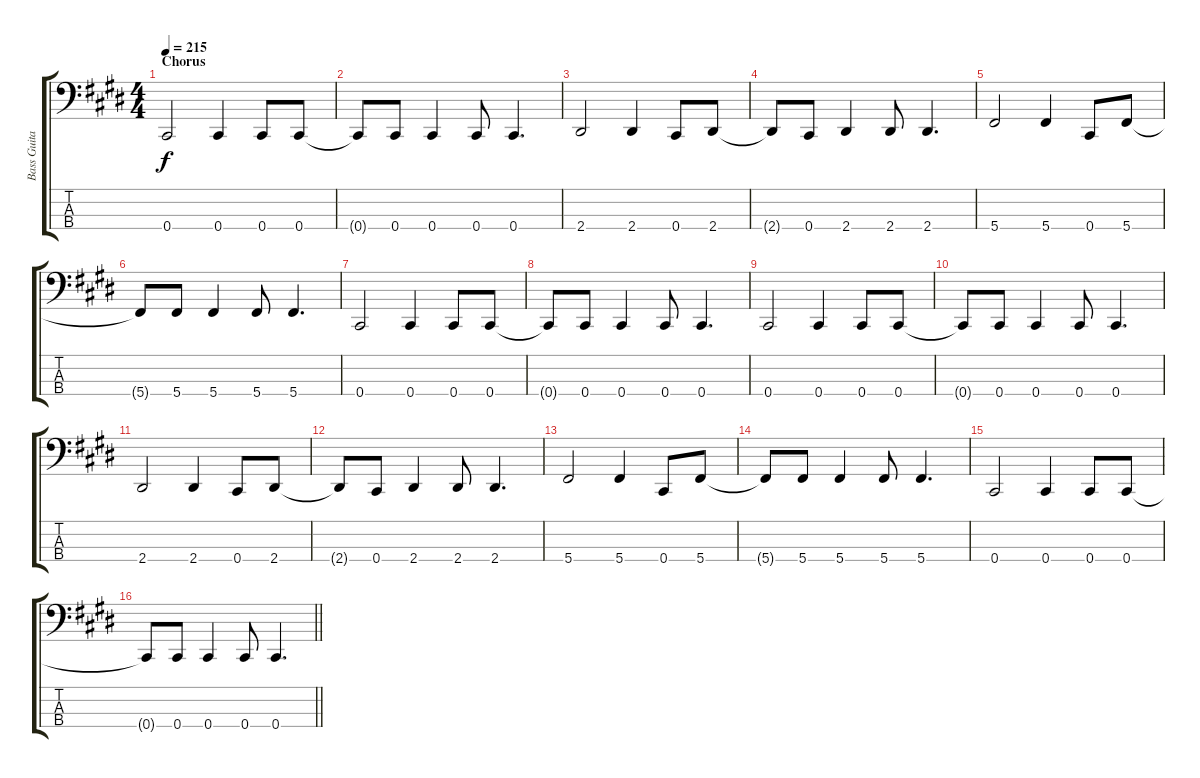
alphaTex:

\track ("Bass Guitar" "Bass Guita") {instrument electricbasspick}
\staff {score tabs}
\tuning (E2 B1 Gb1 Db1) {hide}
\ts (4 4)
\section ("" "Chorus")
\tempo 215
\clef f4
\ks e
0.4.2{dy f} 0.4.4 0.4.8 0.4.8 |
0.4{t}.8 0.4.8 0.4.4 0.4.8 0.4.4{d} |
2.4.2 2.4.4 0.4.8 2.4.8 |
2.4{t}.8 0.4.8 2.4.4 2.4.8 2.4.4{d} |
5.4.2 5.4.4 0.4.8 5.4.8 |
5.4{t}.8 5.4.8 5.4.4 5.4.8 5.4.4{d} |
0.4.2 0.4.4 0.4.8 0.4.8 |
0.4{t}.8 0.4.8 0.4.4 0.4.8 0.4.4{d} |
0.4.2 0.4.4 0.4.8 0.4.8 |
0.4{t}.8 0.4.8 0.4.4 0.4.8 0.4.4{d} |
2.4.2 2.4.4 0.4.8 2.4.8 |
2.4{t}.8 0.4.8 2.4.4 2.4.8 2.4.4{d} |
5.4.2 5.4.4 0.4.8 5.4.8 |
5.4{t}.8 5.4.8 5.4.4 5.4.8 5.4.4{d} |
0.4.2 0.4.4 0.4.8 0.4.8 |
\barLineRight lightlight
0.4{t}.8 0.4.8 0.4.4 0.4.8 0.4.4{d}
